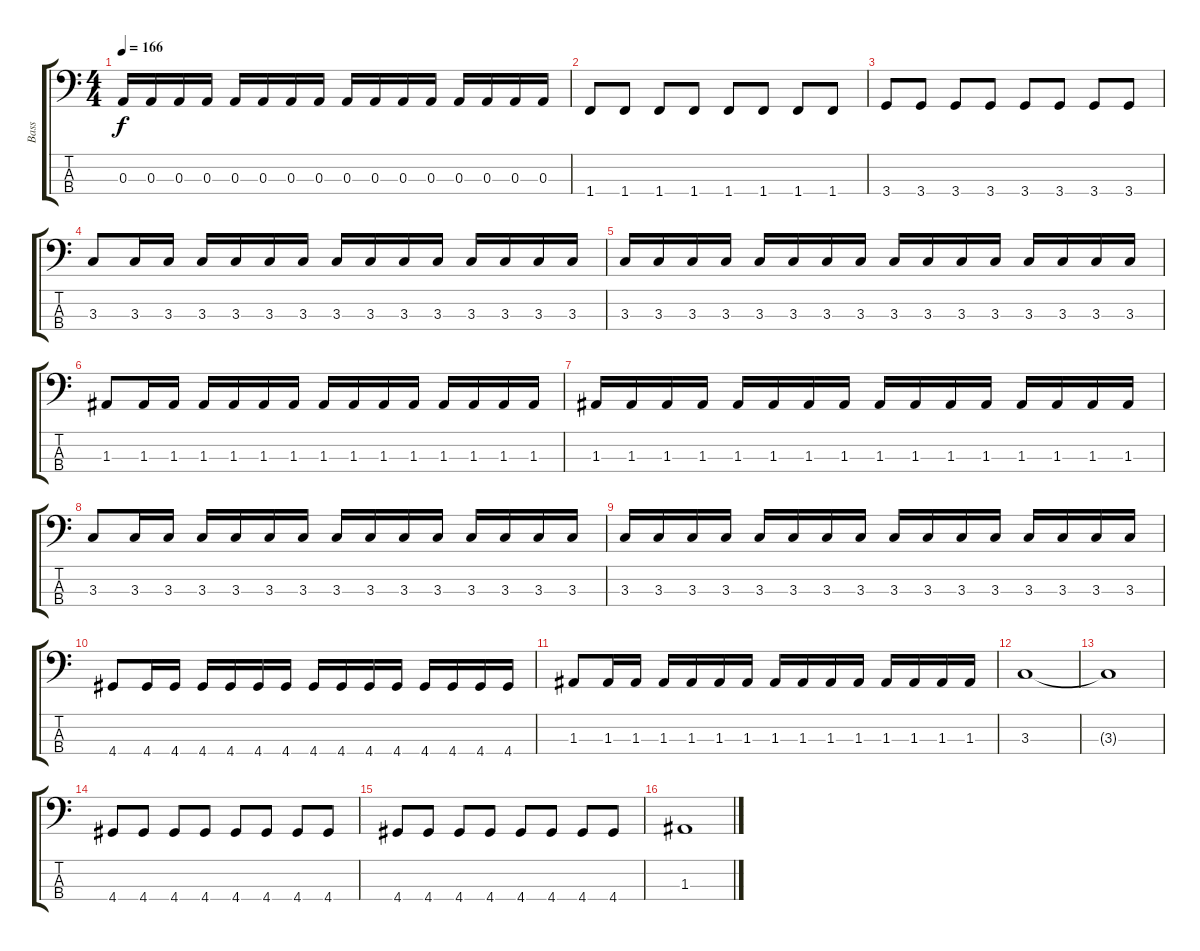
\track ("Bass" "Bass") {instrument electricbassfinger}
\staff {score tabs}
\tuning (G2 D2 A1 E1) {hide}
\ts (4 4)
\tempo 166
\clef f4
\ks c
0.3.16{dy f} 0.3.16 0.3.16 0.3.16 0.3.16 0.3.16 0.3.16 0.3.16 0.3.16 0.3.16 0.3.16 0.3.16 0.3.16 0.3.16 0.3.16 0.3.16 |
1.4.8 1.4.8 1.4.8 1.4.8 1.4.8 1.4.8 1.4.8 1.4.8 |
3.4.8 3.4.8 3.4.8 3.4.8 3.4.8 3.4.8 3.4.8 3.4.8 |
\section ("" "")
3.3.8 3.3.16 3.3.16 3.3.16 3.3.16 3.3.16 3.3.16 3.3.16 3.3.16 3.3.16 3.3.16 3.3.16 3.3.16 3.3.16 3.3.16 |
3.3.16 3.3.16 3.3.16 3.3.16 3.3.16 3.3.16 3.3.16 3.3.16 3.3.16 3.3.16 3.3.16 3.3.16 3.3.16 3.3.16 3.3.16 3.3.16 |
1.3.8 1.3.16 1.3.16 1.3.16 1.3.16 1.3.16 1.3.16 1.3.16 1.3.16 1.3.16 1.3.16 1.3.16 1.3.16 1.3.16 1.3.16 |
1.3.16 1.3.16 1.3.16 1.3.16 1.3.16 1.3.16 1.3.16 1.3.16 1.3.16 1.3.16 1.3.16 1.3.16 1.3.16 1.3.16 1.3.16 1.3.16 |
3.3.8 3.3.16 3.3.16 3.3.16 3.3.16 3.3.16 3.3.16 3.3.16 3.3.16 3.3.16 3.3.16 3.3.16 3.3.16 3.3.16 3.3.16 |
3.3.16 3.3.16 3.3.16 3.3.16 3.3.16 3.3.16 3.3.16 3.3.16 3.3.16 3.3.16 3.3.16 3.3.16 3.3.16 3.3.16 3.3.16 3.3.16 |
4.4.8 4.4.16 4.4.16 4.4.16 4.4.16 4.4.16 4.4.16 4.4.16 4.4.16 4.4.16 4.4.16 4.4.16 4.4.16 4.4.16 4.4.16 |
1.3.8 1.3.16 1.3.16 1.3.16 1.3.16 1.3.16 1.3.16 1.3.16 1.3.16 1.3.16 1.3.16 1.3.16 1.3.16 1.3.16 1.3.16 |
\section ("" "")
3.3.1 |
3.3{t}.1 |
4.4.8 4.4.8 4.4.8 4.4.8 4.4.8 4.4.8 4.4.8 4.4.8 |
4.4.8 4.4.8 4.4.8 4.4.8 4.4.8 4.4.8 4.4.8 4.4.8 |
1.3.1
